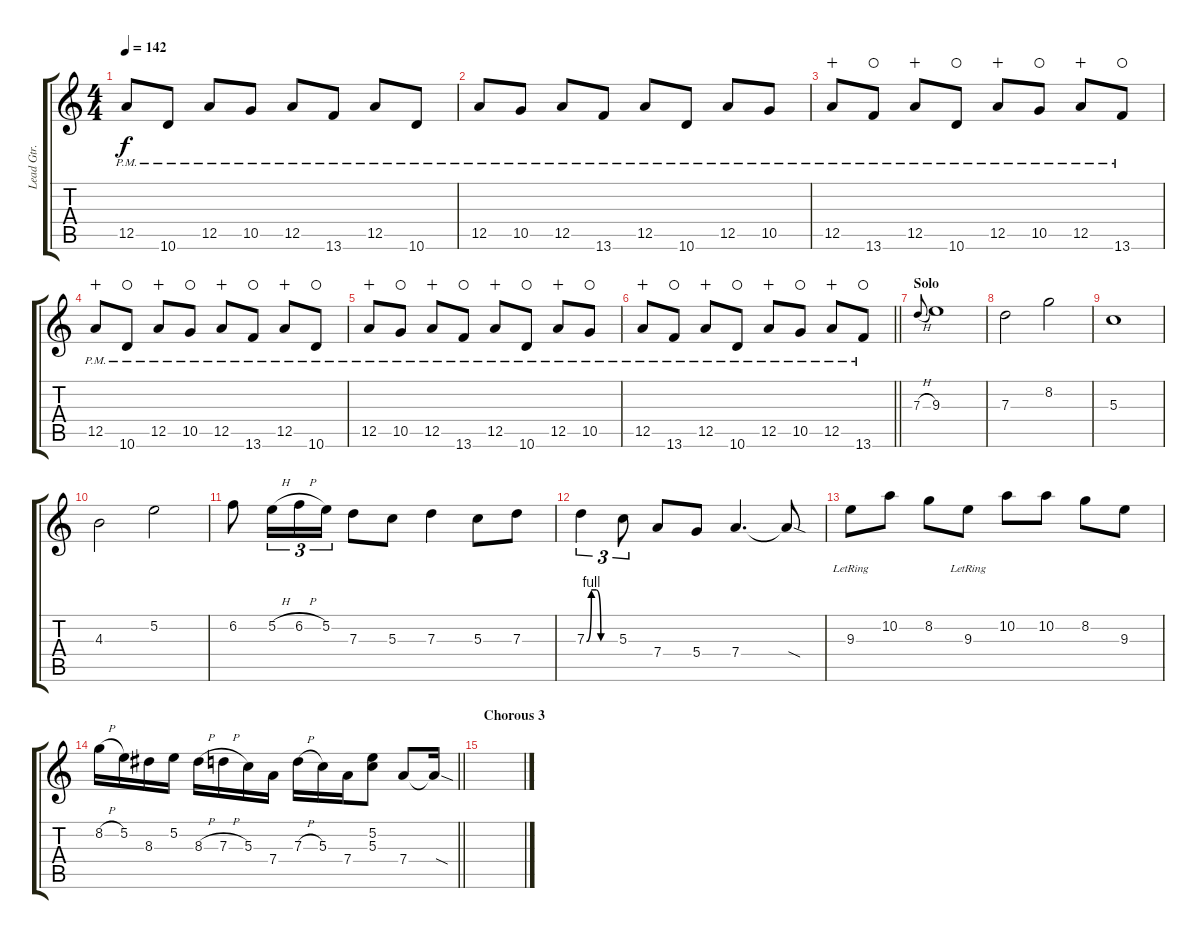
\track ("Lead Gtr." "Lead Gtr.") {instrument distortionguitar}
\staff {score tabs}
\tuning (E4 B3 G3 D3 A2 E2) {hide}
\ts (4 4)
\tempo 142
\clef g2
\ks c
12.5{pm}.8{dy f} 10.6{pm}.8 12.5{pm}.8 10.5{pm}.8 12.5{pm}.8 13.6{pm}.8 12.5{pm}.8 10.6{pm}.8 |
12.5{pm}.8 10.5{pm}.8 12.5{pm}.8 13.6{pm}.8 12.5{pm}.8 10.6{pm}.8 12.5{pm}.8 10.5{pm}.8 |
12.5{pm}.8{wahc} 13.6{pm}.8{waho} 12.5{pm}.8{wahc} 10.6{pm}.8{waho} 12.5{pm}.8{wahc} 10.5{pm}.8{waho} 12.5{pm}.8{wahc} 13.6{pm}.8{waho} |
12.5{pm}.8{wahc} 10.6{pm}.8{waho} 12.5{pm}.8{wahc} 10.5{pm}.8{waho} 12.5{pm}.8{wahc} 13.6{pm}.8{waho} 12.5{pm}.8{wahc} 10.6{pm}.8{waho} |
12.5{pm}.8{wahc} 10.5{pm}.8{waho} 12.5{pm}.8{wahc} 13.6{pm}.8{waho} 12.5{pm}.8{wahc} 10.6{pm}.8{waho} 12.5{pm}.8{wahc} 10.5{pm}.8{waho} |
\barLineRight lightlight
12.5{pm}.8{wahc} 13.6{pm}.8{waho} 12.5{pm}.8{wahc} 10.6{pm}.8{waho} 12.5{pm}.8{wahc} 10.5{pm}.8{waho} 12.5{pm}.8{wahc} 13.6{pm}.8{waho} |
\section ("" "Solo")
7.3{h}.8{gr onbeat} 9.3.1 |
7.3.2 8.2.2 |
5.3.1 |
4.3.2 5.2.2 |
6.2.8 5.2{h}.16{tu (3 2)} 6.2{h}.16{tu (3 2)} 5.2.16{tu (3 2)} 7.3.8 5.3.8 7.3.4 5.3.8 7.3.8 |
7.3{be (custom 0 0 10 4 20 4 30 0 60 0)}.4{tu (3 2)} 5.3.8{tu (3 2)} 7.4.8 5.4.8 7.4.4{d} 7.4{sod t}.8 |
9.3{lr}.8 10.2.8 8.2.8 9.3{lr}.8 10.2.8 10.2.8 8.2.8 9.3.8 |
\barLineRight lightlight
8.2{h}.16 5.2.16 8.3.16 5.2.16 8.3{h}.16 7.3{h}.16 5.3.16 7.4.16 7.3{h}.16 5.3.16 7.4.16 (5.2 5.3).8 7.4.8 7.4{sod t}.16 |
\section ("" "Chorous 3")
